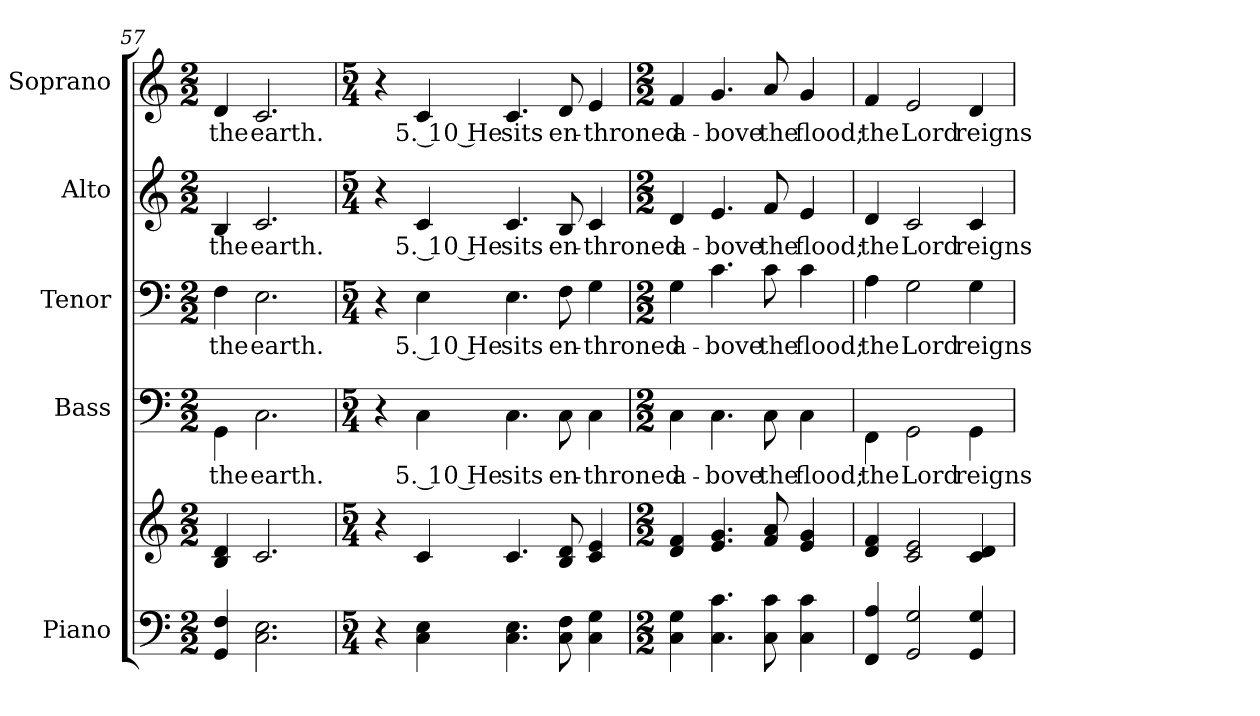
**kern	**kern	**kern	**text	**kern	**text	**kern	**text	**kern	**text
*part5	*part5	*part4	*part4	*part3	*part3	*part2	*part2	*part1	*part1
*staff6	*staff5	*staff4	*staff4	*staff3	*staff3	*staff2	*staff2	*staff1	*staff1
*I"Piano	*	*I"Bass	*	*I"Tenor	*	*I"Alto	*	*I"Soprano	*
*I'Pno.	*	*I'B.	*	*I'T.	*	*I'A.	*	*I'S.	*
*clefF4	*clefG2	*clefF4	*	*clefF4	*	*clefG2	*	*clefG2	*
*k[]	*k[]	*k[]	*	*k[]	*	*k[]	*	*k[]	*
*C:	*C:	*C:	*	*C:	*	*C:	*	*C:	*
*M2/2	*M2/2	*M2/2	*	*M2/2	*	*M2/2	*	*M2/2	*
=57	=57	=57	=57	=57	=57	=57	=57	=57	=57
!	!	!	!LO:LY:b:color=#000000	!	!	!	!	!	!
!	!	!	!	!	!LO:LY:b:color=#000000	!	!	!	!
!	!	!	!	!	!	!	!LO:LY:b:color=#000000	!	!
!	!	!	!	!	!	!	!	!	!LO:LY:b:color=#000000
4GGi/ 4Fi	4Bi/ 4di	4GGi\	the	4Fi\	the	4Bi/	the	4di/	the
!	!	!	!LO:LY:b:color=#000000	!	!	!	!	!	!
!	!	!	!	!	!LO:LY:b:color=#000000	!	!	!	!
!	!	!	!	!	!	!	!LO:LY:b:color=#000000	!	!
!	!	!	!	!	!	!	!	!	!LO:LY:b:color=#000000
2.Ci\ 2.Ei	2.ci/	2.Ci\	earth.	2.Ei\	earth.	2.ci/	earth.	2.ci/	earth.
!!LO:PB:g=z
=58	=58	=58	=58	=58	=58	=58	=58	=58	=58
*M5/4	*M5/4	*M5/4	*	*M5/4	*	*M5/4	*	*M5/4	*
4r	4r	4r	.	4r	.	4r	.	4r	.
!	!	!	!LO:LY:b:color=#000000	!	!	!	!	!	!
!	!	!	!	!	!LO:LY:b:color=#000000	!	!	!	!
!	!	!	!	!	!	!	!LO:LY:b:color=#000000	!	!
!	!	!	!	!	!	!	!	!	!LO:LY:b:color=#000000
4Ci\ 4Ei	4ci/	4Ci\	5. 10 He	4Ei\	5. 10 He	4ci/	5. 10 He	4ci/	5. 10 He
!	!	!	!LO:LY:b:color=#000000	!	!	!	!	!	!
!	!	!	!	!	!LO:LY:b:color=#000000	!	!	!	!
!	!	!	!	!	!	!	!LO:LY:b:color=#000000	!	!
!	!	!	!	!	!	!	!	!	!LO:LY:b:color=#000000
4.Ci\ 4.Ei	4.ci/	4.Ci\	sits	4.Ei\	sits	4.ci/	sits	4.ci/	sits
!	!	!	!LO:LY:b:color=#000000	!	!	!	!	!	!
!	!	!	!	!	!LO:LY:b:color=#000000	!	!	!	!
!	!	!	!	!	!	!	!LO:LY:b:color=#000000	!	!
!	!	!	!	!	!	!	!	!	!LO:LY:b:color=#000000
8Ci\ 8Fi	8Bi/ 8di	8Ci\	en-	8Fi\	en-	8Bi/	en-	8di/	en-
!	!	!	!LO:LY:b:color=#000000	!	!	!	!	!	!
!	!	!	!	!	!LO:LY:b:color=#000000	!	!	!	!
!	!	!	!	!	!	!	!LO:LY:b:color=#000000	!	!
!	!	!	!	!	!	!	!	!	!LO:LY:b:color=#000000
4Ci\ 4Gi	4ci/ 4ei	4Ci\	-throned	4Gi\	-throned	4ci/	-throned	4ei/	-throned
=59	=59	=59	=59	=59	=59	=59	=59	=59	=59
*M2/2	*M2/2	*M2/2	*	*M2/2	*	*M2/2	*	*M2/2	*
!	!	!	!LO:LY:b:color=#000000	!	!	!	!	!	!
!	!	!	!	!	!LO:LY:b:color=#000000	!	!	!	!
!	!	!	!	!	!	!	!LO:LY:b:color=#000000	!	!
!	!	!	!	!	!	!	!	!	!LO:LY:b:color=#000000
4Ci\ 4Gi	4di/ 4fi	4Ci\	a-	4Gi\	a-	4di/	a-	4fi/	a-
!	!	!	!LO:LY:b:color=#000000	!	!	!	!	!	!
!	!	!	!	!	!LO:LY:b:color=#000000	!	!	!	!
!	!	!	!	!	!	!	!LO:LY:b:color=#000000	!	!
!	!	!	!	!	!	!	!	!	!LO:LY:b:color=#000000
4.Ci\ 4.ci	4.ei/ 4.gi	4.Ci\	-bove	4.ci\	-bove	4.ei/	-bove	4.gi/	-bove
!	!	!	!LO:LY:b:color=#000000	!	!	!	!	!	!
!	!	!	!	!	!LO:LY:b:color=#000000	!	!	!	!
!	!	!	!	!	!	!	!LO:LY:b:color=#000000	!	!
!	!	!	!	!	!	!	!	!	!LO:LY:b:color=#000000
8Ci\ 8ci	8fi/ 8ai	8Ci\	the	8ci\	the	8fi/	the	8ai/	the
!	!	!	!LO:LY:b:color=#000000	!	!	!	!	!	!
!	!	!	!	!	!LO:LY:b:color=#000000	!	!	!	!
!	!	!	!	!	!	!	!LO:LY:b:color=#000000	!	!
!	!	!	!	!	!	!	!	!	!LO:LY:b:color=#000000
4Ci\ 4ci	4ei/ 4gi	4Ci\	flood;	4ci\	flood;	4ei/	flood;	4gi/	flood;
=60	=60	=60	=60	=60	=60	=60	=60	=60	=60
!	!	!	!LO:LY:b:color=#000000	!	!	!	!	!	!
!	!	!	!	!	!LO:LY:b:color=#000000	!	!	!	!
!	!	!	!	!	!	!	!LO:LY:b:color=#000000	!	!
!	!	!	!	!	!	!	!	!	!LO:LY:b:color=#000000
4FFi/ 4Ai	4di/ 4fi	4FFi\	the	4Ai\	the	4di/	the	4fi/	the
!	!	!	!LO:LY:b:color=#000000	!	!	!	!	!	!
!	!	!	!	!	!LO:LY:b:color=#000000	!	!	!	!
!	!	!	!	!	!	!	!LO:LY:b:color=#000000	!	!
!	!	!	!	!	!	!	!	!	!LO:LY:b:color=#000000
2GGi/ 2Gi	2ci/ 2ei	2GGi\	Lord	2Gi\	Lord	2ci/	Lord	2ei/	Lord
!	!	!	!LO:LY:b:color=#000000	!	!	!	!	!	!
!	!	!	!	!	!LO:LY:b:color=#000000	!	!	!	!
!	!	!	!	!	!	!	!LO:LY:b:color=#000000	!	!
!	!	!	!	!	!	!	!	!	!LO:LY:b:color=#000000
4GGi/ 4Gi	4ci/ 4di	4GGi\	reigns	4Gi\	reigns	4ci/	reigns	4di/	reigns
=	=	=	=	=	=	=	=	=	=
*-	*-	*-	*-	*-	*-	*-	*-	*-	*-
